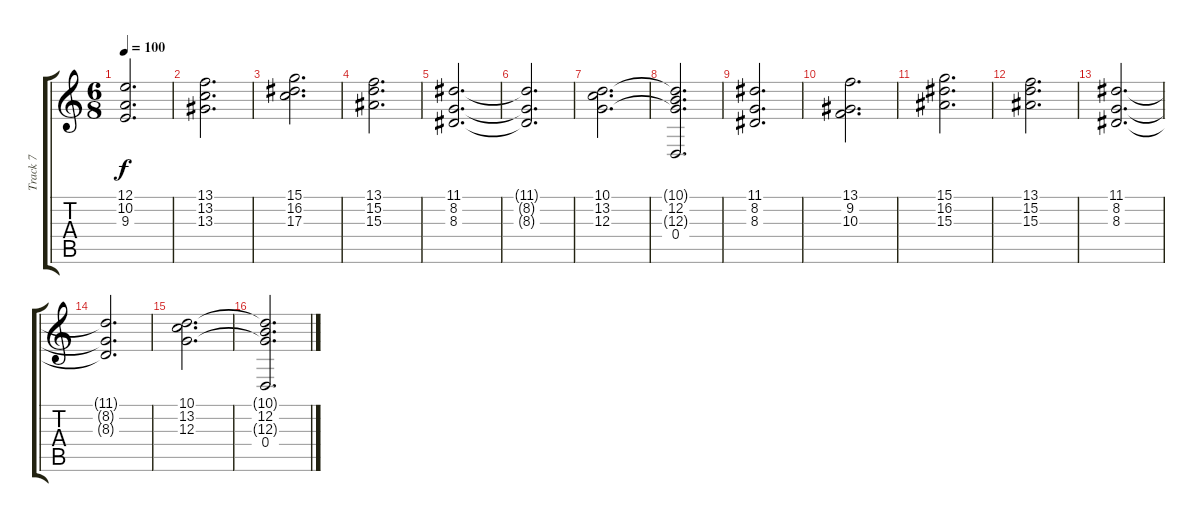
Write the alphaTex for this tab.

\track ("Track 7" "Track 7") {instrument stringensemble1}
\staff {score tabs}
\tuning (E4 B3 G3 D3 A2 E2) {hide}
\ts (6 8)
\tempo 100
\clef g2
\ks c
(12.1 10.2 9.3).2{d dy f} |
(13.1 13.2 13.3).2{d} |
(15.1 16.2 17.3).2{d} |
(13.1 15.2 15.3).2{d} |
(11.1 8.2 8.3).2{d} |
(11.1{t} 8.2{t} 8.3{t}).2{d} |
(10.1 13.2 12.3).2{d} |
(10.1{t} 12.2 12.3{t} 0.4).2{d} |
(11.1 8.2 8.3).2{d} |
(13.1 9.2 10.3).2{d} |
(15.1 16.2 15.3).2{d} |
(13.1 15.2 15.3).2{d} |
(11.1 8.2 8.3).2{d} |
(11.1{t} 8.2{t} 8.3{t}).2{d} |
(10.1 13.2 12.3).2{d} |
(10.1{t} 12.2 12.3{t} 0.4).2{d}
